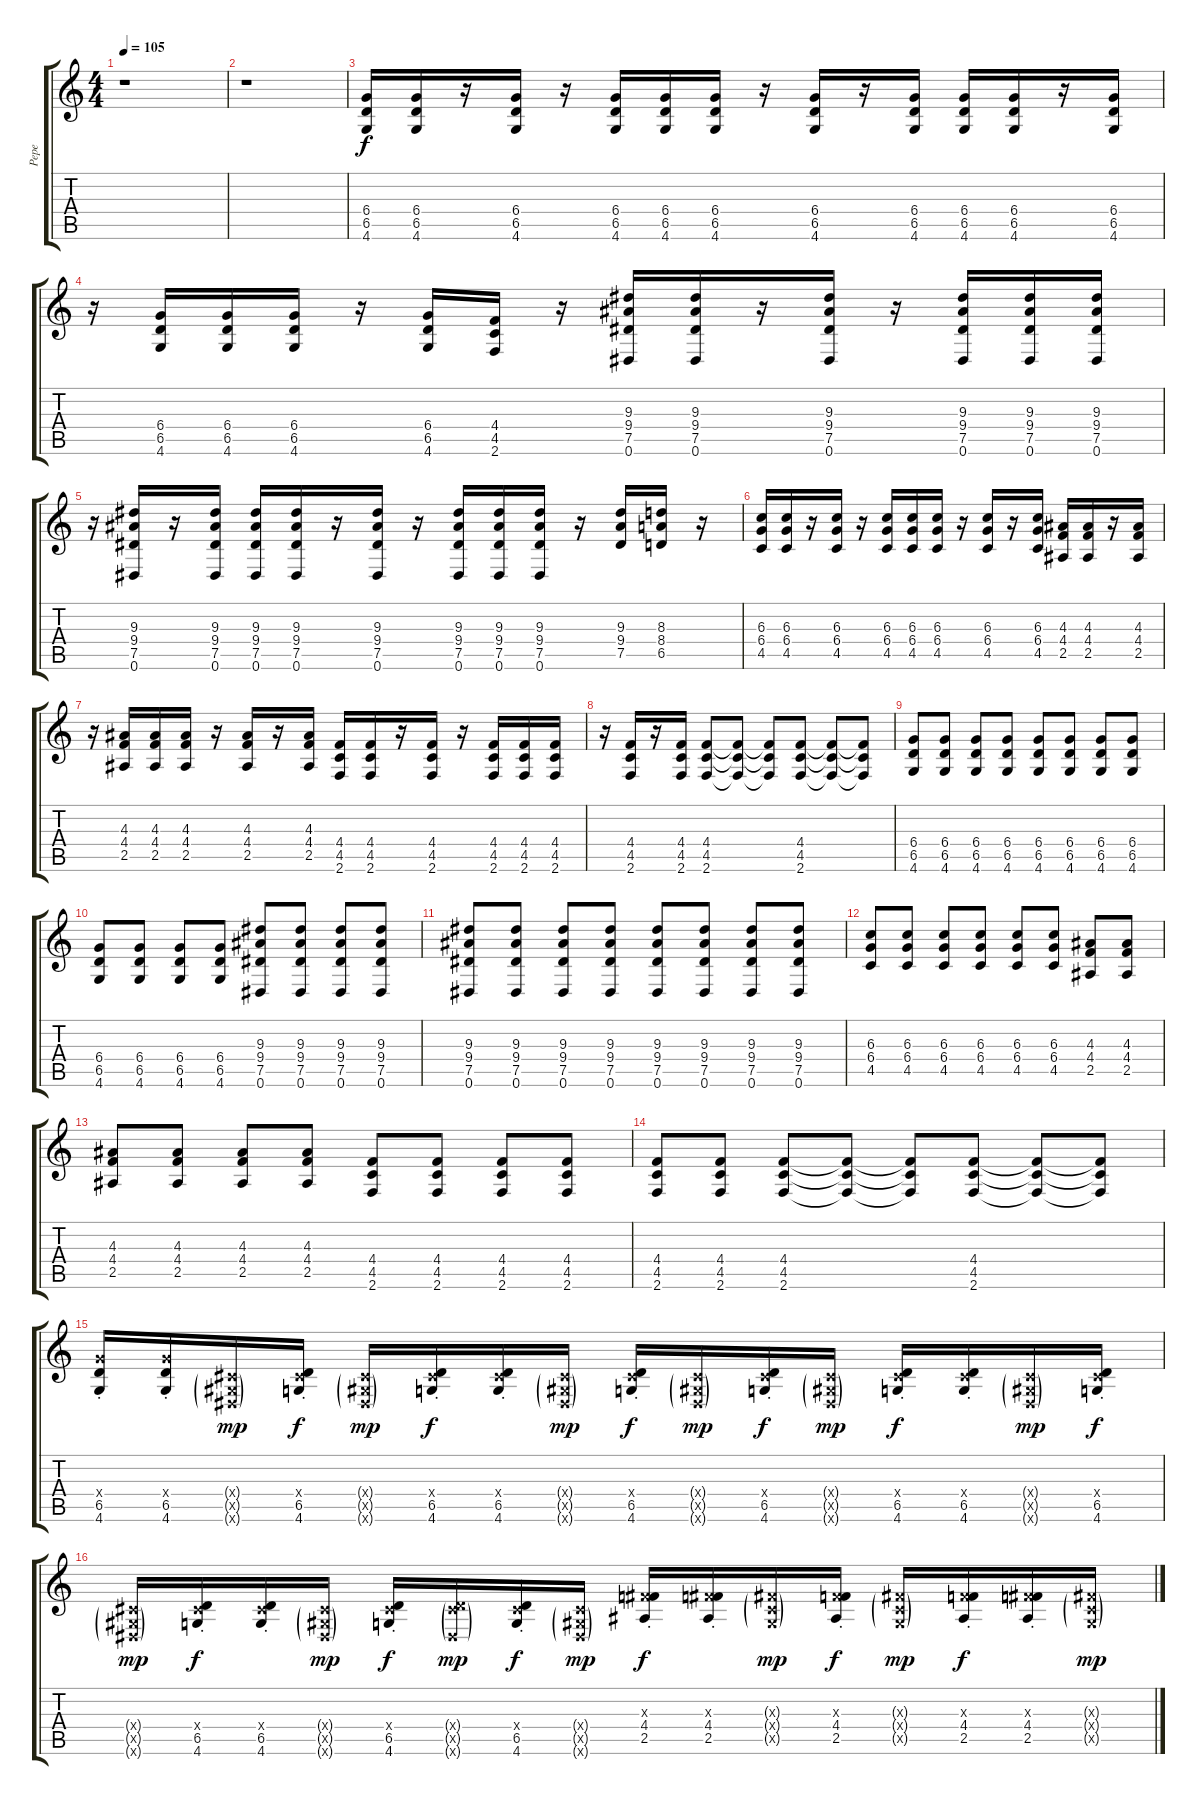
\track ("Pepe" "Pepe") {instrument distortionguitar}
\staff {score tabs}
\tuning (Eb4 Bb3 Gb3 Db3 Ab2 Eb2) {hide}
\ts (4 4)
\tempo 105
\clef g2
\ks c
r.1{dy f instrument distortionguitar} |
r.1 |
(6.4 6.5 4.6).16 (6.4 6.5 4.6).16 r.16 (6.4 6.5 4.6).16 r.16 (6.4 6.5 4.6).16 (6.4 6.5 4.6).16 (6.4 6.5 4.6).16 r.16 (6.4 6.5 4.6).16 r.16 (6.4 6.5 4.6).16 (6.4 6.5 4.6).16 (6.4 6.5 4.6).16 r.16 (6.4 6.5 4.6).16 |
r.16 (6.4 6.5 4.6).16 (6.4 6.5 4.6).16 (6.4 6.5 4.6).16 r.16 (6.4 6.5 4.6).16 (4.4 4.5 2.6).16 r.16 (9.3 9.4 7.5 0.6).16 (9.3 9.4 7.5 0.6).16 r.16 (9.3 9.4 7.5 0.6).16 r.16 (9.3 9.4 7.5 0.6).16 (9.3 9.4 7.5 0.6).16 (9.3 9.4 7.5 0.6).16 |
r.16 (9.3 9.4 7.5 0.6).16 r.16 (9.3 9.4 7.5 0.6).16 (9.3 9.4 7.5 0.6).16 (9.3 9.4 7.5 0.6).16 r.16 (9.3 9.4 7.5 0.6).16 r.16 (9.3 9.4 7.5 0.6).16 (9.3 9.4 7.5 0.6).16 (9.3 9.4 7.5 0.6).16 r.16 (9.3 9.4 7.5).16 (8.3 8.4 6.5).16 r.16 |
(6.3 6.4 4.5).16 (6.3 6.4 4.5).16 r.16 (6.3 6.4 4.5).16 r.16 (6.3 6.4 4.5).16 (6.3 6.4 4.5).16 (6.3 6.4 4.5).16 r.16 (6.3 6.4 4.5).16 r.16 (6.3 6.4 4.5).16 (4.3 4.4 2.5).16 (4.3 4.4 2.5).16 r.16 (4.3 4.4 2.5).16 |
r.16 (4.3 4.4 2.5).16 (4.3 4.4 2.5).16 (4.3 4.4 2.5).16 r.16 (4.3 4.4 2.5).16 r.16 (4.3 4.4 2.5).16 (4.4 4.5 2.6).16 (4.4 4.5 2.6).16 r.16 (4.4 4.5 2.6).16 r.16 (4.4 4.5 2.6).16 (4.4 4.5 2.6).16 (4.4 4.5 2.6).16 |
r.16 (4.4 4.5 2.6).16 r.16 (4.4 4.5 2.6).16 (4.4 4.5 2.6).8 (4.4{t} 4.5{t} 2.6{t}).8 (4.4{t} 4.5{t} 2.6{t}).8 (4.4 4.5 2.6).8 (4.4{t} 4.5{t} 2.6{t}).8 (4.4{t} 4.5{t} 2.6{t}).8 |
(6.4 6.5 4.6).8 (6.4 6.5 4.6).8 (6.4 6.5 4.6).8 (6.4 6.5 4.6).8 (6.4 6.5 4.6).8 (6.4 6.5 4.6).8 (6.4 6.5 4.6).8 (6.4 6.5 4.6).8 |
(6.4 6.5 4.6).8 (6.4 6.5 4.6).8 (6.4 6.5 4.6).8 (6.4 6.5 4.6).8 (9.3 9.4 7.5 0.6).8 (9.3 9.4 7.5 0.6).8 (9.3 9.4 7.5 0.6).8 (9.3 9.4 7.5 0.6).8 |
(9.3 9.4 7.5 0.6).8 (9.3 9.4 7.5 0.6).8 (9.3 9.4 7.5 0.6).8 (9.3 9.4 7.5 0.6).8 (9.3 9.4 7.5 0.6).8 (9.3 9.4 7.5 0.6).8 (9.3 9.4 7.5 0.6).8 (9.3 9.4 7.5 0.6).8 |
(6.3 6.4 4.5).8 (6.3 6.4 4.5).8 (6.3 6.4 4.5).8 (6.3 6.4 4.5).8 (6.3 6.4 4.5).8 (6.3 6.4 4.5).8 (4.3 4.4 2.5).8 (4.3 4.4 2.5).8 |
(4.3 4.4 2.5).8 (4.3 4.4 2.5).8 (4.3 4.4 2.5).8 (4.3 4.4 2.5).8 (4.4 4.5 2.6).8 (4.4 4.5 2.6).8 (4.4 4.5 2.6).8 (4.4 4.5 2.6).8 |
(4.4 4.5 2.6).8 (4.4 4.5 2.6).8 (4.4 4.5 2.6).8 (4.4{t} 4.5{t} 2.6{t}).8 (4.4{t} 4.5{t} 2.6{t}).8 (4.4 4.5 2.6).8 (4.4{t} 4.5{t} 2.6{t}).8 (4.4{t} 4.5{t} 2.6{t}).8 |
(6.4{x} 6.5 4.6{st}).16{volume 10} (6.4{x} 6.5{st} 4.6{st}).16 (0.4{g x} 0.5{g x} 0.6{g x}).16{dy mp} (0.4{x} 6.5{st} 4.6{st}).16{dy f} (0.4{g x} 0.5{g x} 0.6{g x}).16{dy mp} (0.4{x} 6.5{st} 4.6{st}).16{dy f} (0.4{x} 6.5{st} 4.6{st}).16 (0.4{g x} 0.5{g x} 0.6{g x}).16{dy mp} (0.4{x} 6.5{st} 4.6{st}).16{dy f} (0.4{g x} 0.5{g x} 0.6{g x}).16{dy mp} (0.4{x} 6.5{st} 4.6{st}).16{dy f} (0.4{g x} 0.5{g x} 0.6{g x}).16{dy mp} (0.4{x} 6.5{st} 4.6{st}).16{dy f} (0.4{x} 6.5{st} 4.6{st}).16 (0.4{g x} 0.5{g x} 0.6{g x}).16{dy mp} (0.4{x} 6.5{st} 4.6{st}).16{dy f} |
(0.4{g x} 0.5{g x} 0.6{g x}).16{dy mp} (0.4{x} 6.5{st} 4.6{st}).16{dy f} (0.4{x} 6.5{st} 4.6{st}).16 (0.4{g x} 0.5{g x} 0.6{g x}).16{dy mp} (0.4{x} 6.5{st} 4.6{st}).16{dy f} (0.4{g x} 6.5{g x} 0.6{g x}).16{dy mp} (0.4{x} 6.5{st} 4.6{st}).16{dy f} (0.4{g x} 0.5{g x} 0.6{g x}).16{dy mp} (0.3{x} 4.4{st} 2.5{st}).16{dy f} (0.3{x} 4.4{st} 2.5{st}).16 (0.3{g x} 0.4{g x} 0.5{g x}).16{dy mp} (0.3{x} 4.4{st} 2.5{st}).16{dy f} (0.3{g x} 0.4{g x} 0.5{g x}).16{dy mp} (0.3{x} 4.4{st} 2.5{st}).16{dy f} (0.3{x} 4.4{st} 2.5{st}).16 (0.3{g x} 0.4{g x} 0.5{g x}).16{dy mp}
